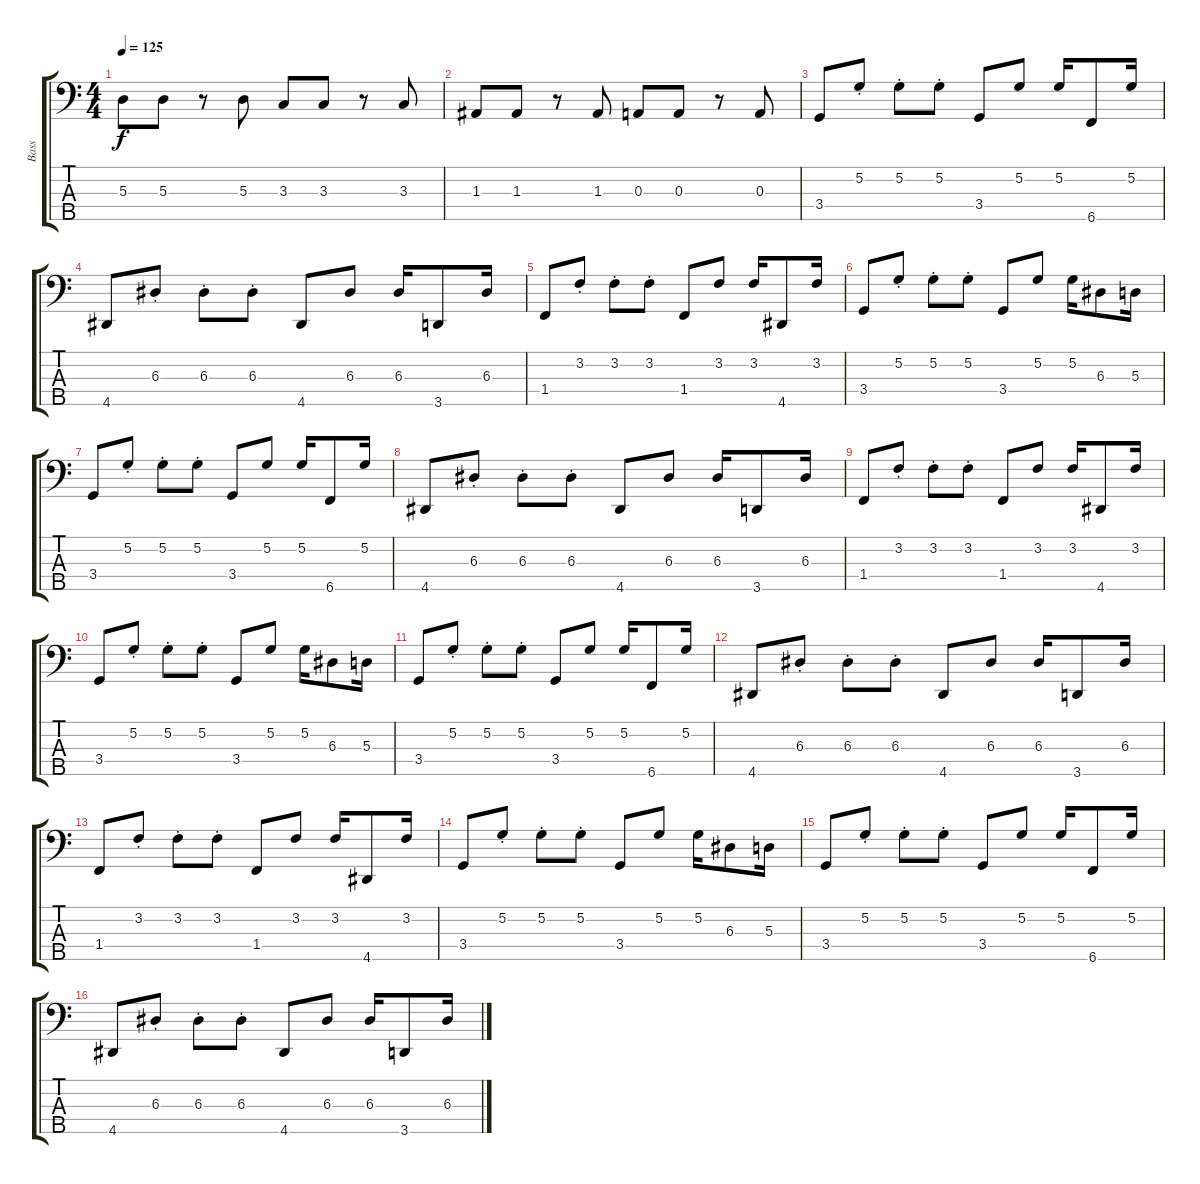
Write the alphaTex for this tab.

\track ("Bass" "Bass") {instrument electricbassfinger}
\staff {score tabs}
\tuning (G2 D2 A1 E1 B0) {hide}
\ts (4 4)
\tempo 125
\clef f4
\ks c
5.3.8{dy f} 5.3.8 r.8 5.3.8 3.3.8 3.3.8 r.8 3.3.8 |
1.3.8 1.3.8 r.8 1.3.8 0.3.8 0.3.8 r.8 0.3.8 |
3.4.8 5.2{st}.8 5.2{st}.8 5.2{st}.8 3.4.8 5.2.8 5.2.16 6.5.8 5.2.16 |
4.5.8 6.3{st}.8 6.3{st}.8 6.3{st}.8 4.5.8 6.3.8 6.3.16 3.5.8 6.3.16 |
1.4.8 3.2{st}.8 3.2{st}.8 3.2{st}.8 1.4.8 3.2.8 3.2.16 4.5.8 3.2.16 |
3.4.8 5.2{st}.8 5.2{st}.8 5.2{st}.8 3.4.8 5.2.8 5.2.16 6.3.8 5.3.16 |
3.4.8 5.2{st}.8 5.2{st}.8 5.2{st}.8 3.4.8 5.2.8 5.2.16 6.5.8 5.2.16 |
4.5.8 6.3{st}.8 6.3{st}.8 6.3{st}.8 4.5.8 6.3.8 6.3.16 3.5.8 6.3.16 |
1.4.8 3.2{st}.8 3.2{st}.8 3.2{st}.8 1.4.8 3.2.8 3.2.16 4.5.8 3.2.16 |
3.4.8 5.2{st}.8 5.2{st}.8 5.2{st}.8 3.4.8 5.2.8 5.2.16 6.3.8 5.3.16 |
3.4.8 5.2{st}.8 5.2{st}.8 5.2{st}.8 3.4.8 5.2.8 5.2.16 6.5.8 5.2.16 |
4.5.8 6.3{st}.8 6.3{st}.8 6.3{st}.8 4.5.8 6.3.8 6.3.16 3.5.8 6.3.16 |
1.4.8 3.2{st}.8 3.2{st}.8 3.2{st}.8 1.4.8 3.2.8 3.2.16 4.5.8 3.2.16 |
3.4.8 5.2{st}.8 5.2{st}.8 5.2{st}.8 3.4.8 5.2.8 5.2.16 6.3.8 5.3.16 |
3.4.8 5.2{st}.8 5.2{st}.8 5.2{st}.8 3.4.8 5.2.8 5.2.16 6.5.8 5.2.16 |
4.5.8 6.3{st}.8 6.3{st}.8 6.3{st}.8 4.5.8 6.3.8 6.3.16 3.5.8 6.3.16
